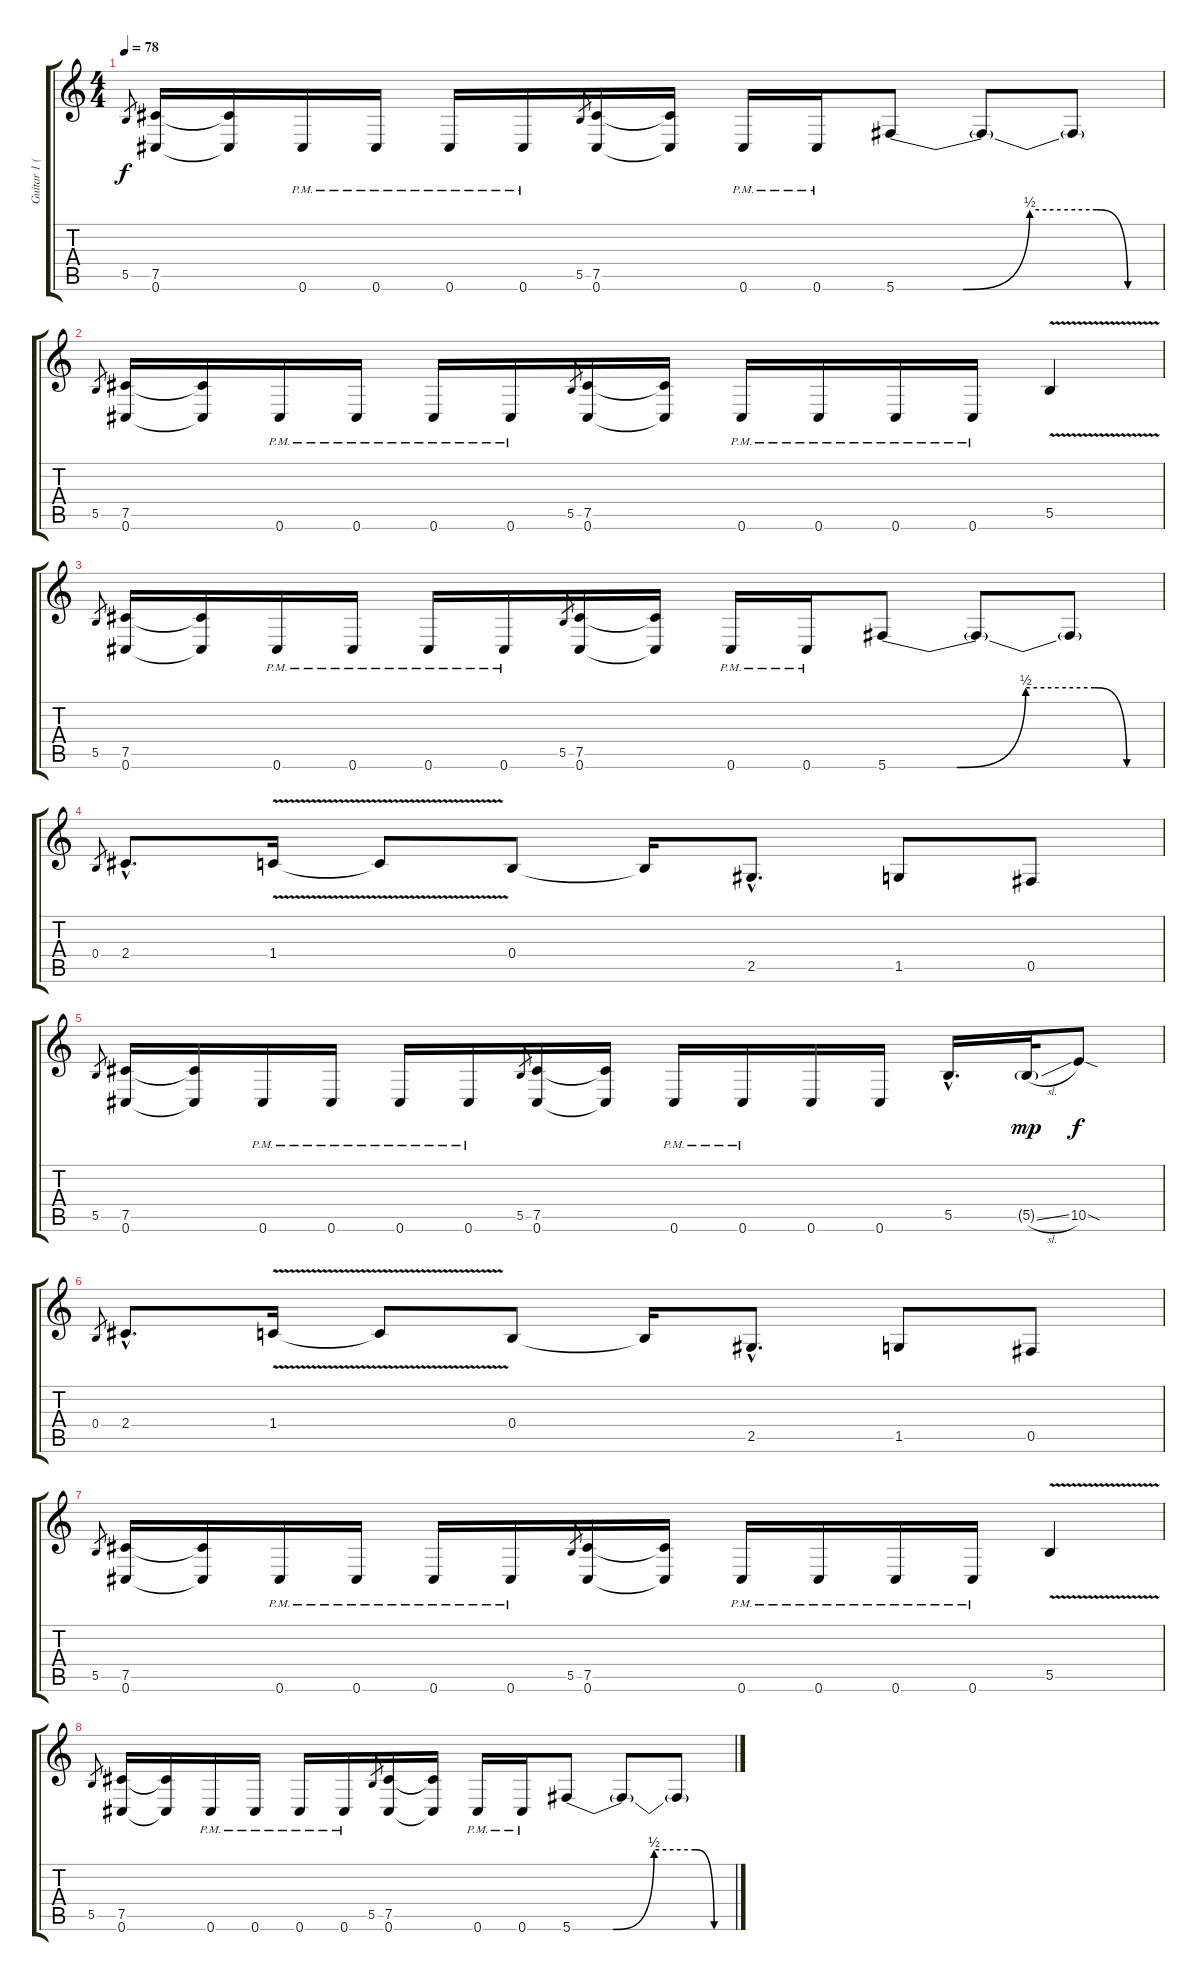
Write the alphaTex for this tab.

\track ("Guitar 1 (Tony Iommi)" "Guitar 1 (") {instrument overdrivenguitar}
\staff {score tabs}
\tuning (Db4 Ab3 E3 B2 Gb2 Db2) {hide}
\ts (4 4)
\tempo 78
\clef g2
\ks c
5.5.8{gr dy f} (7.5 0.6).16 (7.5{t} 0.6{t}).16 0.6{pm}.16 0.6{pm}.16 0.6{pm}.16 0.6{pm}.16 5.5.8{gr} (7.5 0.6).16 (7.5{t} 0.6{t}).16 0.6{pm}.16 0.6{pm}.16 5.6{be (custom 0 0 15 0 30 2 45 2 52 0 60 0)}.8 5.6{t}.8 5.6{t}.8 |
5.5.8{gr} (7.5 0.6).16 (7.5{t} 0.6{t}).16 0.6{pm}.16 0.6{pm}.16 0.6{pm}.16 0.6{pm}.16 5.5.8{gr} (7.5 0.6).16 (7.5{t} 0.6{t}).16 0.6{pm}.16 0.6{pm}.16 0.6{pm}.16 0.6{pm}.16 5.5{v}.4 |
5.5.8{gr} (7.5 0.6).16 (7.5{t} 0.6{t}).16 0.6{pm}.16 0.6{pm}.16 0.6{pm}.16 0.6{pm}.16 5.5.8{gr} (7.5 0.6).16 (7.5{t} 0.6{t}).16 0.6{pm}.16 0.6{pm}.16 5.6{be (custom 0 0 15 0 30 2 45 2 52 0 60 0)}.8 5.6{t}.8 5.6{t}.8 |
0.4.8{gr} 2.4{hac}.8{d} 1.4{v}.16 1.4{t}.8 0.4.8 0.4{t}.16 2.5{hac}.8{d} 1.5.8 0.5.8 |
5.5.8{gr} (7.5 0.6).16 (7.5{t} 0.6{t}).16 0.6{pm}.16 0.6{pm}.16 0.6{pm}.16 0.6{pm}.16 5.5.8{gr} (7.5 0.6).16 (7.5{t} 0.6{t}).16 0.6{pm}.16 0.6{pm}.16 0.6.16 0.6.16 5.5{hac}.16{d} 5.5{sl g}.32{dy mp} 10.5{sod}.8{dy f} |
0.4.8{gr} 2.4{hac}.8{d} 1.4{v}.16 1.4{t}.8 0.4.8 0.4{t}.16 2.5{hac}.8{d} 1.5.8 0.5.8 |
5.5.8{gr} (7.5 0.6).16 (7.5{t} 0.6{t}).16 0.6{pm}.16 0.6{pm}.16 0.6{pm}.16 0.6{pm}.16 5.5.8{gr} (7.5 0.6).16 (7.5{t} 0.6{t}).16 0.6{pm}.16 0.6{pm}.16 0.6{pm}.16 0.6{pm}.16 5.5{v}.4 |
5.5.8{gr} (7.5 0.6).16 (7.5{t} 0.6{t}).16 0.6{pm}.16 0.6{pm}.16 0.6{pm}.16 0.6{pm}.16 5.5.8{gr} (7.5 0.6).16 (7.5{t} 0.6{t}).16 0.6{pm}.16 0.6{pm}.16 5.6{be (custom 0 0 15 0 30 2 45 2 52 0 60 0)}.8 5.6{t}.8 5.6{t}.8
